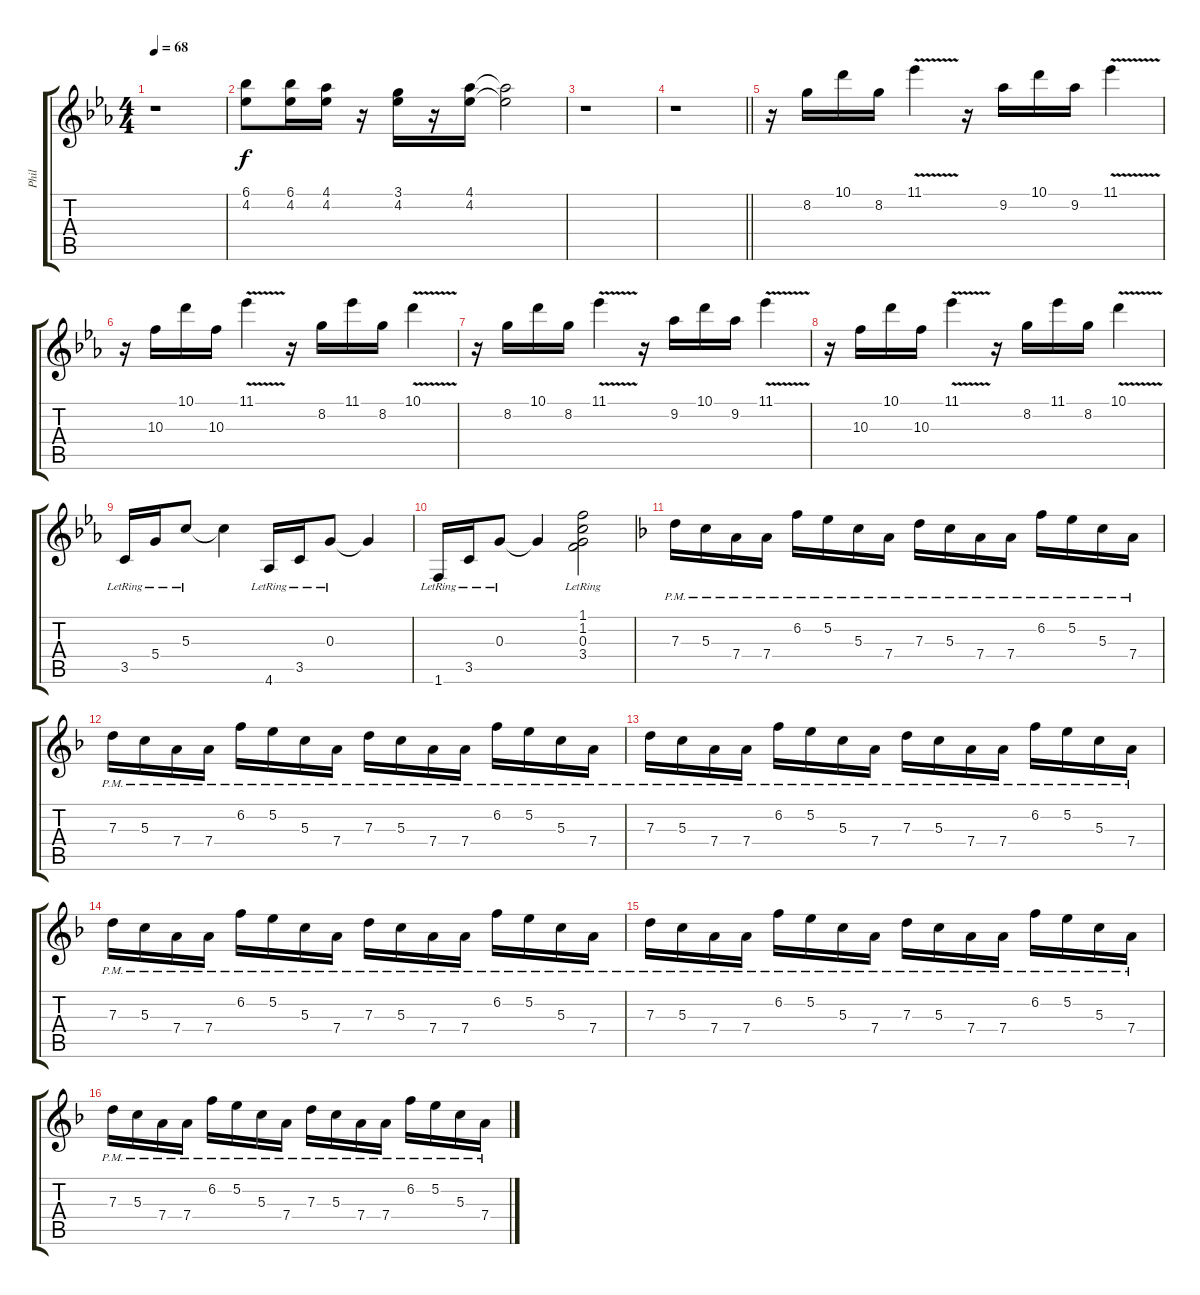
\track ("Phil" "Phil") {instrument electricguitarclean}
\staff {score tabs}
\tuning (E4 B3 G3 D3 A2 E2) {hide}
\ts (4 4)
\tempo 68
\clef g2
\ks eb
r.1{dy f volume 13 instrument distortionguitar} |
(6.1 4.2).8 (6.1 4.2).16 (4.1 4.2).16 r.16 (3.1 4.2).16 r.16 (4.1 4.2).16 (4.1{t} 4.2{t}).2 |
r.1 |
\barLineRight lightlight
r.1 |
r.16 8.2.16 10.1.16 8.2.16 11.1{v}.4 r.16 9.2.16 10.1.16 9.2.16 11.1{v}.4 |
r.16 10.3.16 10.1.16 10.3.16 11.1{v}.4 r.16 8.2.16 11.1.16 8.2.16 10.1{v}.4 |
r.16 8.2.16 10.1.16 8.2.16 11.1{v}.4 r.16 9.2.16 10.1.16 9.2.16 11.1{v}.4 |
r.16 10.3.16 10.1.16 10.3.16 11.1{v}.4 r.16 8.2.16 11.1.16 8.2.16 10.1{v}.4 |
3.5{lr}.16{volume 13 instrument electricguitarclean} 5.4{lr}.16 5.3{lr}.8 5.3{t}.4 4.6{lr}.16 3.5{lr}.16 0.3{lr}.8 0.3{t}.4 |
1.6{lr}.16 3.5{lr}.16 0.3{lr}.8 0.3{t}.4 (1.1{lr} 1.2{lr} 0.3{lr} 3.4{lr}).2 |
\ks dminor
7.3{pm}.16{volume 10 instrument distortionguitar} 5.3{pm}.16 7.4{pm}.16 7.4{pm}.16 6.2{pm}.16 5.2{pm}.16 5.3{pm}.16 7.4{pm}.16 7.3{pm}.16 5.3{pm}.16 7.4{pm}.16 7.4{pm}.16 6.2{pm}.16 5.2{pm}.16 5.3{pm}.16 7.4{pm}.16 |
7.3{pm}.16 5.3{pm}.16 7.4{pm}.16 7.4{pm}.16 6.2{pm}.16 5.2{pm}.16 5.3{pm}.16 7.4{pm}.16 7.3{pm}.16 5.3{pm}.16 7.4{pm}.16 7.4{pm}.16 6.2{pm}.16 5.2{pm}.16 5.3{pm}.16 7.4{pm}.16 |
7.3{pm}.16 5.3{pm}.16 7.4{pm}.16 7.4{pm}.16 6.2{pm}.16 5.2{pm}.16 5.3{pm}.16 7.4{pm}.16 7.3{pm}.16 5.3{pm}.16 7.4{pm}.16 7.4{pm}.16 6.2{pm}.16 5.2{pm}.16 5.3{pm}.16 7.4{pm}.16 |
7.3{pm}.16 5.3{pm}.16 7.4{pm}.16 7.4{pm}.16 6.2{pm}.16 5.2{pm}.16 5.3{pm}.16 7.4{pm}.16 7.3{pm}.16 5.3{pm}.16 7.4{pm}.16 7.4{pm}.16 6.2{pm}.16 5.2{pm}.16 5.3{pm}.16 7.4{pm}.16 |
7.3{pm}.16 5.3{pm}.16 7.4{pm}.16 7.4{pm}.16 6.2{pm}.16 5.2{pm}.16 5.3{pm}.16 7.4{pm}.16 7.3{pm}.16 5.3{pm}.16 7.4{pm}.16 7.4{pm}.16 6.2{pm}.16 5.2{pm}.16 5.3{pm}.16 7.4{pm}.16 |
7.3{pm}.16 5.3{pm}.16 7.4{pm}.16 7.4{pm}.16 6.2{pm}.16 5.2{pm}.16 5.3{pm}.16 7.4{pm}.16 7.3{pm}.16 5.3{pm}.16 7.4{pm}.16 7.4{pm}.16 6.2{pm}.16 5.2{pm}.16 5.3{pm}.16 7.4{pm}.16
